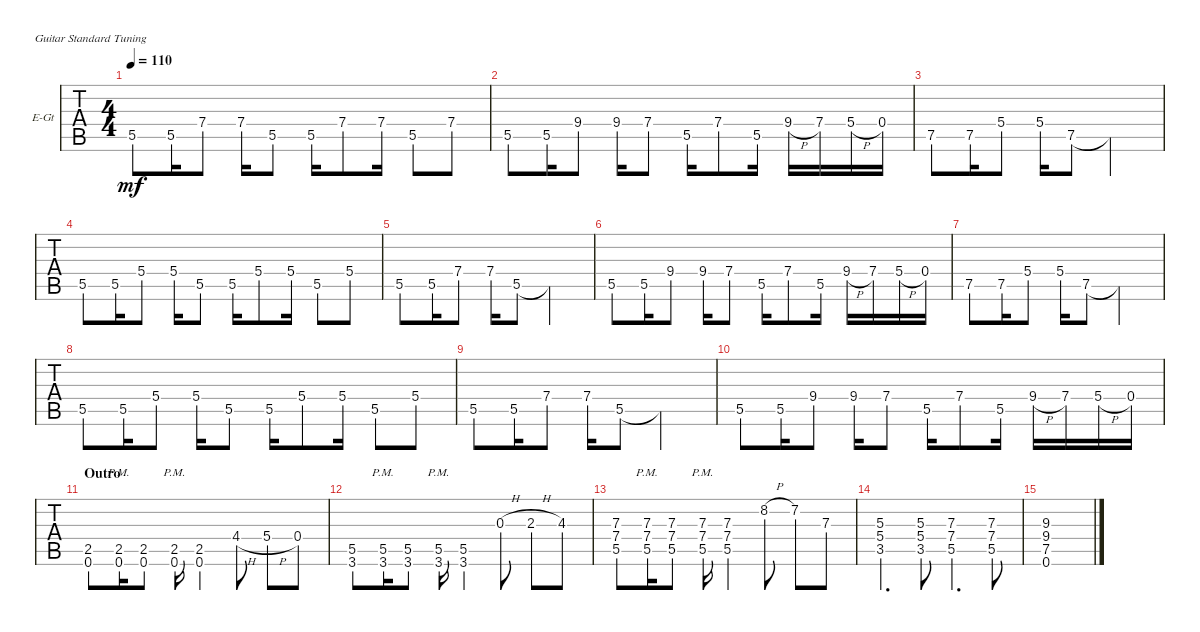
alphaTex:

\defaultSystemsLayout 4
\bracketExtendMode groupsimilarinstruments
\firstSystemTrackNameOrientation horizontal
\otherSystemsTrackNameOrientation horizontal
\track ("Matthew" "E-Gt") {instrument distortionguitar}
\staff {tabs}
\tuning (E4 B3 G3 D3 A2 E2)
\ts (4 4)
\tempo 110
\clef g2
\ks c
5.5.8{dy mf} 5.5.16 7.4.8 7.4.16 5.5.8 5.5.16 7.4.8 7.4.16 5.5.8 7.4.8 |
5.5.8 5.5.16 9.4.8 9.4.16 7.4.8 5.5.16 7.4.8 5.5.16 9.4{h}.16 7.4.16 5.4{h}.16 0.4.16 |
7.5.8 7.5.16 5.4.8 5.4.16 7.5.8 7.5{t}.2 |
5.5.8 5.5.16 5.4.8 5.4.16 5.5.8 5.5.16 5.4.8 5.4.16 5.5.8 5.4.8 |
5.5.8 5.5.16 7.4.8 7.4.16 5.5.8 5.5{t}.2 |
5.5.8 5.5.16 9.4.8 9.4.16 7.4.8 5.5.16 7.4.8 5.5.16 9.4{h}.16 7.4.16 5.4{h}.16 0.4.16 |
7.5.8 7.5.16 5.4.8 5.4.16 7.5.8 7.5{t}.2 |
5.5.8 5.5.16 5.4.8 5.4.16 5.5.8 5.5.16 5.4.8 5.4.16 5.5.8 5.4.8 |
5.5.8 5.5.16 7.4.8 7.4.16 5.5.8 5.5{t}.2 |
5.5.8 5.5.16 9.4.8 9.4.16 7.4.8 5.5.16 7.4.8 5.5.16 9.4{h}.16 7.4.16 5.4{h}.16 0.4.16 |
\section ("" "Outro")
(0.6 2.5).8 (0.6{pm} 2.5{pm}).16 (0.6 2.5).8 (0.6{pm} 2.5{pm}).16 (0.6 2.5).4 4.4{h}.8 5.4{h}.8 0.4.8 |
(3.6 5.5).8 (3.6{pm} 5.5{pm}).16 (3.6 5.5).8 (3.6{pm} 5.5{pm}).16 (3.6 5.5).4 0.3{h}.8 2.3{h}.8 4.3.8 |
(5.5 7.4 7.3).8 (5.5{pm} 7.4{pm} 7.3{pm}).16 (5.5 7.4 7.3).8 (5.5{pm} 7.4{pm} 7.3{pm}).16 (5.5 7.4 7.3).4 8.2{h}.8 7.2.8 7.3.8 |
(3.5 5.4 5.3).4{d} (3.5 5.4 5.3).8 (5.5 7.3 7.4).4{d} (5.5 7.4 7.3).8 |
(7.5 9.4 9.3 0.6).1
